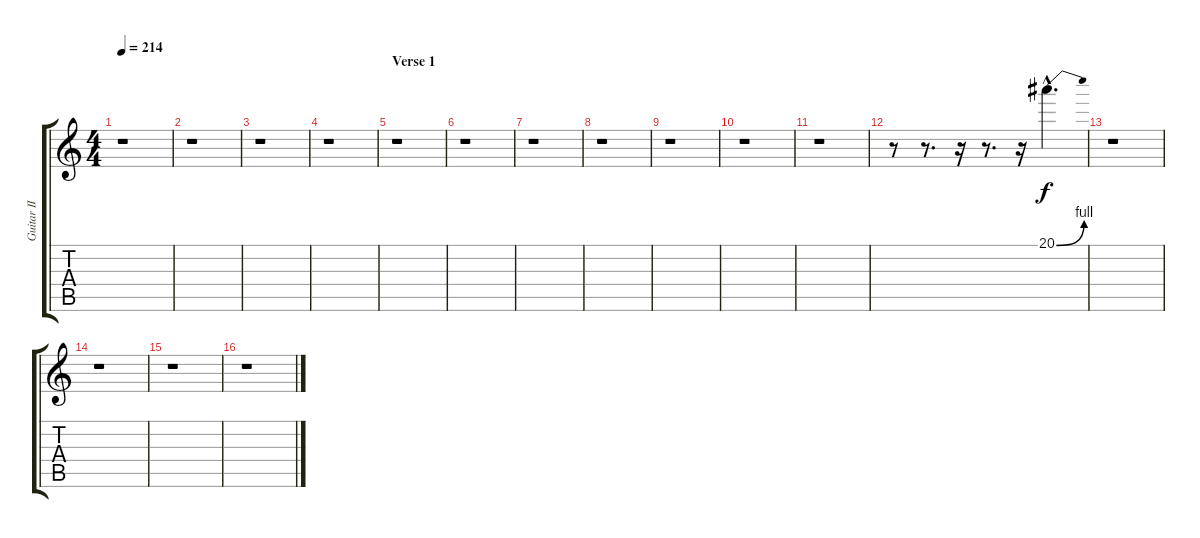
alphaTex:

\track ("Guitar II" "Guitar II") {instrument overdrivenguitar}
\staff {score tabs}
\tuning (D4 A3 F3 C3 G2 D2) {hide}
\ts (4 4)
\tempo 214
\clef g2
\ks c
r.1{dy f} |
r.1 |
r.1 |
r.1 |
\section ("" "Verse 1")
r.1 |
r.1 |
r.1 |
r.1 |
r.1 |
r.1 |
r.1 |
r.8 r.8{d} r.16 r.8{d} r.16 20.1{be (bend 0 0 60 4) hac}.4{d} |
r.1 |
r.1 |
r.1 |
r.1
